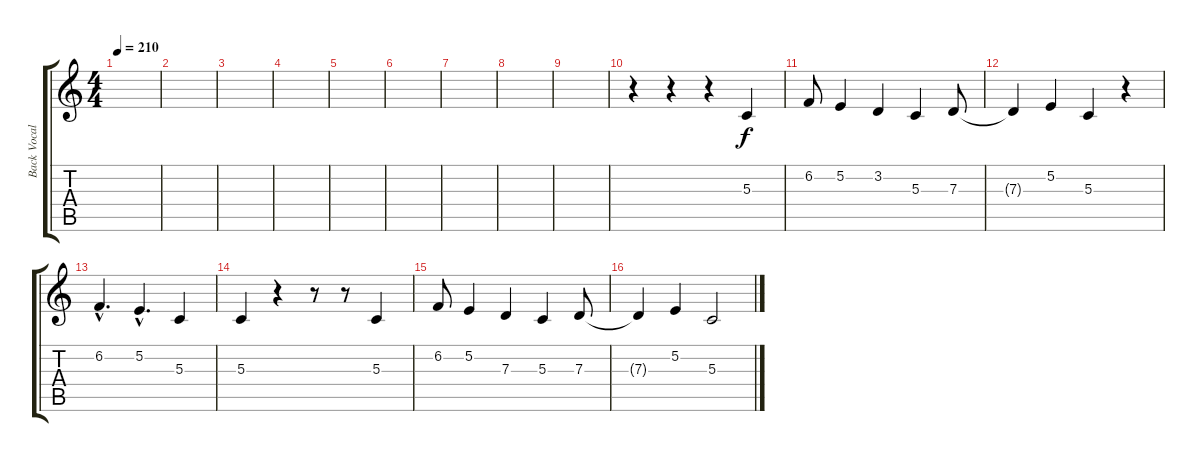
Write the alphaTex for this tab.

\track ("Back Vocals" "Back Vocal") {instrument clarinet}
\staff {score tabs}
\tuning (E4 B3 G3 D3 A2 E2) {hide}
\ts (4 4)
\tempo 210
\clef g2
\ks c
|
|
|
|
|
|
|
|
|
r.4 r.4 r.4 5.3.4 |
6.2.8 5.2.4 3.2.4 5.3.4 7.3.8 |
7.3{t}.4 5.2.4 5.3.4 r.4 |
6.2{hac}.4{d} 5.2{hac}.4{d} 5.3.4 |
5.3.4 r.4 r.8 r.8 5.3.4 |
6.2.8 5.2.4 7.3.4 5.3.4 7.3.8 |
7.3{t}.4 5.2.4 5.3.2
